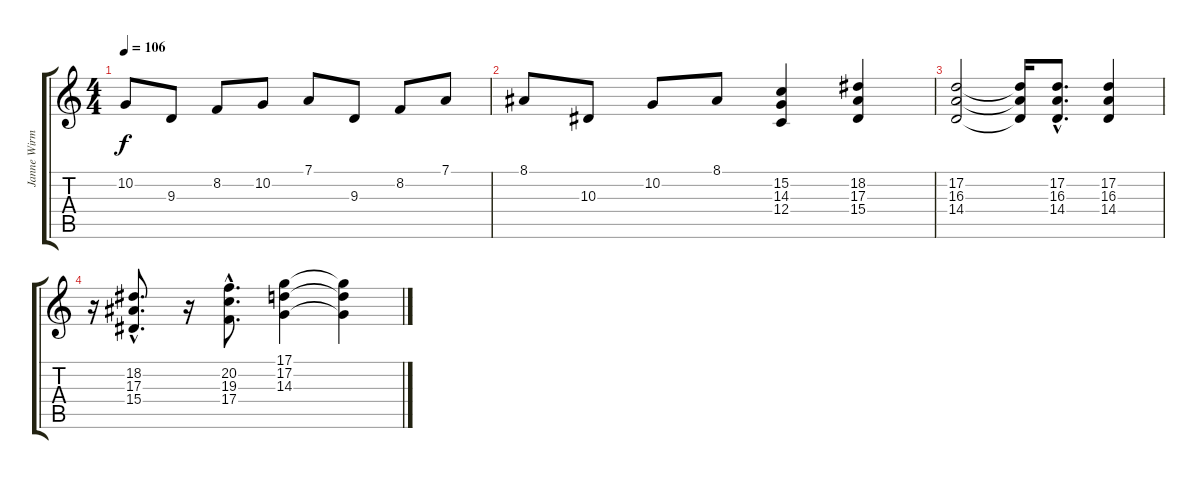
\track ("Janne Wirman" "Janne Wirm") {instrument stringensemble1}
\staff {score tabs}
\tuning (D4 A3 F3 C3 G2 D2) {hide}
\ts (4 4)
\tempo 106
\clef g2
\ks c
10.2.8{dy f} 9.3.8 8.2.8 10.2.8 7.1.8 9.3.8 8.2.8 7.1.8 |
8.1.8 10.3.8 10.2.8 8.1.8 (15.2 14.3 12.4).4 (18.2 17.3 15.4).4 |
(17.2 16.3 14.4).2 (17.2{t} 16.3{t} 14.4{t}).16 (17.2{hac} 16.3{hac} 14.4{hac}).8{d} (17.2 16.3 14.4).4 |
r.16 (18.2{hac} 17.3{hac} 15.4{hac}).8{d} r.16 (20.2{hac} 19.3{hac} 17.4{hac}).8{d} (17.1 17.2 14.3).4{volume 0} (17.1{t} 17.2{t} 14.3{t}).4
